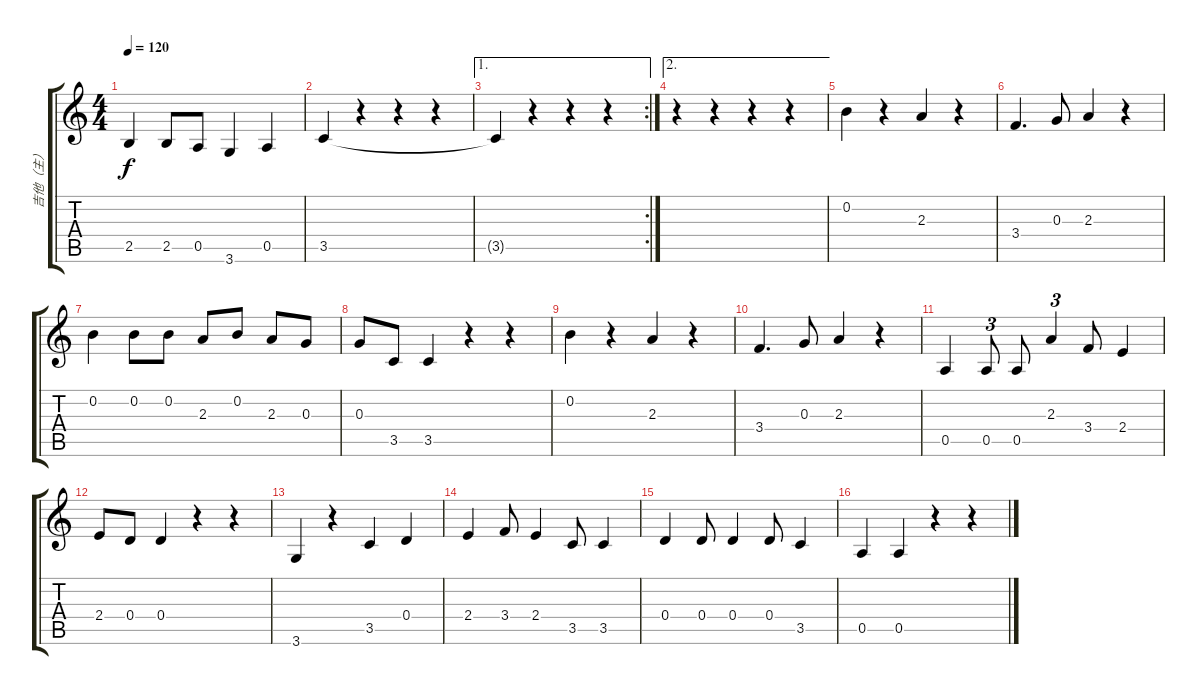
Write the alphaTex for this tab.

\track ("吉他（主）" "吉他（主）") {instrument acousticguitarsteel}
\staff {score tabs}
\tuning (E4 B3 G3 D3 A2 E2) {hide}
\ts (4 4)
\tempo 120
\clef g2
\ks c
2.5.4{dy f} 2.5.8 0.5.8 3.6.4 0.5.4 |
3.5.4 r.4 r.4 r.4 |
\ae 1
\rc 2
3.5{t}.4 r.4 r.4 r.4 |
\ae 2
r.4 r.4 r.4 r.4 |
0.2.4 r.4 2.3.4 r.4 |
3.4.4{d} 0.3.8 2.3.4 r.4 |
0.2.4 0.2.8 0.2.8 2.3.8 0.2.8 2.3.8 0.3.8 |
0.3.8 3.5.8 3.5.4 r.4 r.4 |
0.2.4 r.4 2.3.4 r.4 |
3.4.4{d} 0.3.8 2.3.4 r.4 |
0.5.4 0.5.8{tu (3 2)} 0.5.8 2.3.4{tu (3 2)} 3.4.8 2.4.4 |
2.4.8 0.4.8 0.4.4 r.4 r.4 |
3.6.4 r.4 3.5.4 0.4.4 |
2.4.4 3.4.8 2.4.4 3.5.8 3.5.4 |
0.4.4 0.4.8 0.4.4 0.4.8 3.5.4 |
0.5.4 0.5.4 r.4 r.4
